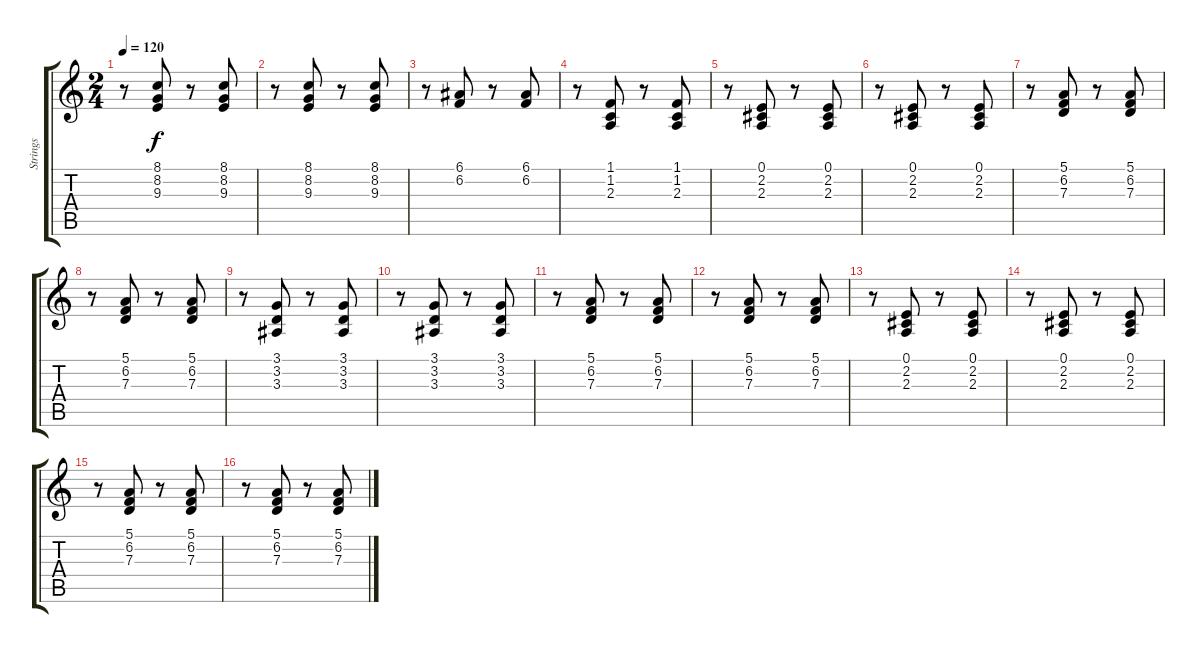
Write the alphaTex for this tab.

\track ("Strings" "Strings") {instrument orchestralharp}
\staff {score tabs}
\tuning (E4 B3 G3 D3 A2 E2) {hide}
\ts (2 4)
\tempo 120
\clef g2
\ks c
r.8{dy f} (8.1 8.2 9.3).8 r.8 (8.1 8.2 9.3).8 |
r.8 (8.1 8.2 9.3).8 r.8 (8.1 8.2 9.3).8 |
r.8 (6.1 6.2).8 r.8 (6.1 6.2).8 |
r.8 (1.1 1.2 2.3).8 r.8 (1.1 1.2 2.3).8 |
r.8 (0.1 2.2 2.3).8 r.8 (0.1 2.2 2.3).8 |
r.8 (0.1 2.2 2.3).8 r.8 (0.1 2.2 2.3).8 |
r.8 (5.1 6.2 7.3).8 r.8 (5.1 6.2 7.3).8 |
r.8 (5.1 6.2 7.3).8 r.8 (5.1 6.2 7.3).8 |
r.8 (3.1 3.2 3.3).8 r.8 (3.1 3.2 3.3).8 |
r.8 (3.1 3.2 3.3).8 r.8 (3.1 3.2 3.3).8 |
r.8 (5.1 6.2 7.3).8 r.8 (5.1 6.2 7.3).8 |
r.8 (5.1 6.2 7.3).8 r.8 (5.1 6.2 7.3).8 |
r.8 (0.1 2.2 2.3).8 r.8 (0.1 2.2 2.3).8 |
r.8 (0.1 2.2 2.3).8 r.8 (0.1 2.2 2.3).8 |
r.8 (5.1 6.2 7.3).8 r.8 (5.1 6.2 7.3).8 |
r.8 (5.1 6.2 7.3).8 r.8 (5.1 6.2 7.3).8
